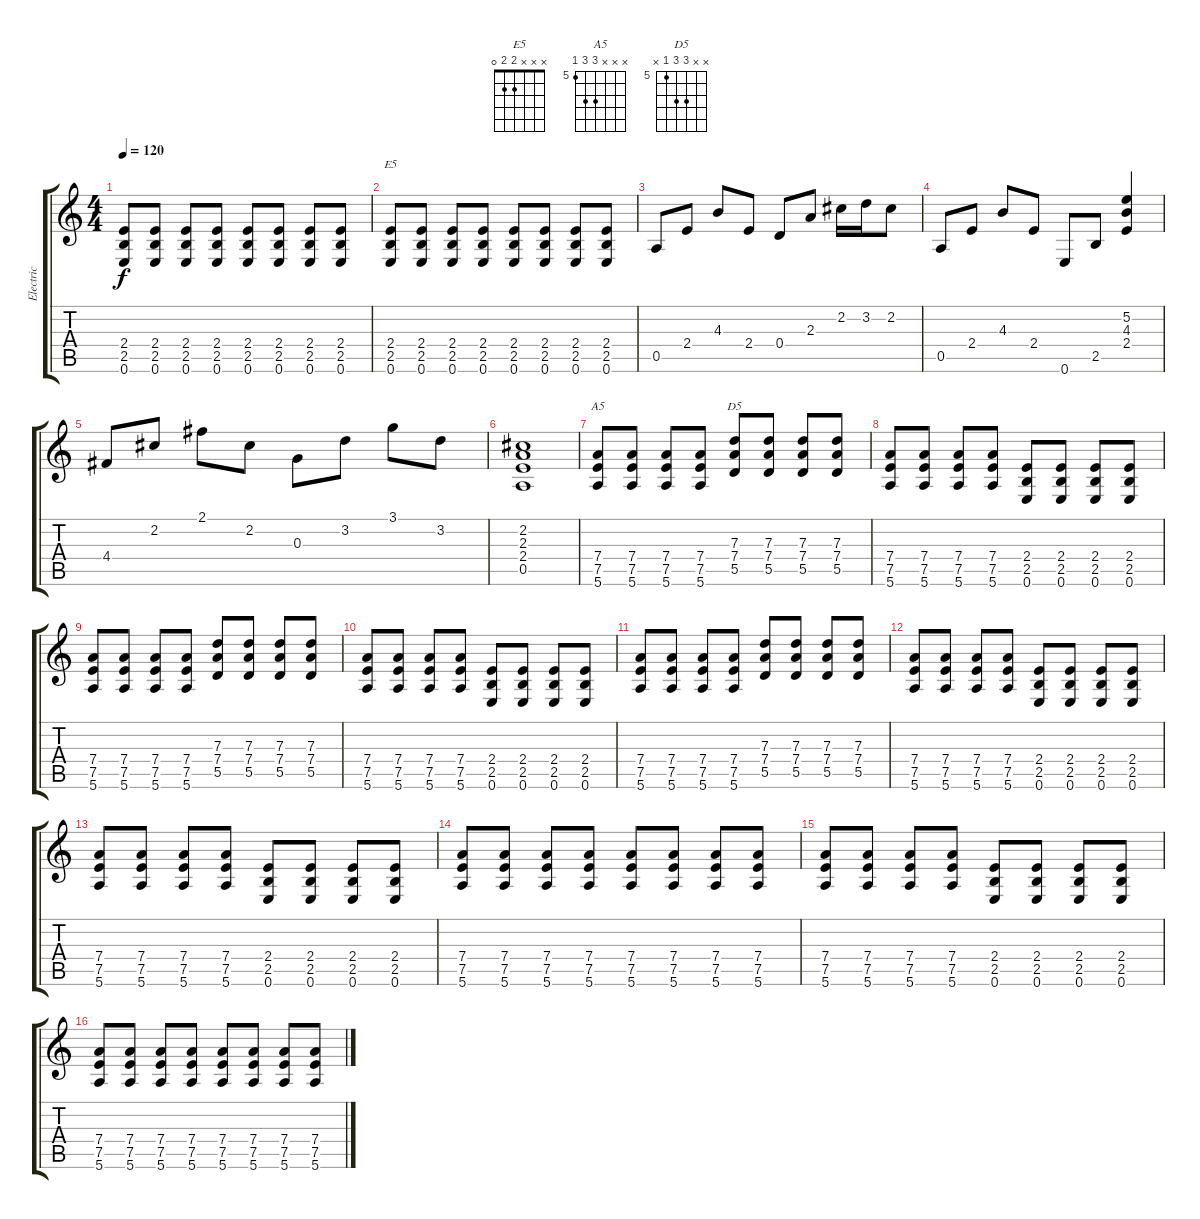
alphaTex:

\track ("Electric" "Electric") {instrument electricguitarclean}
\staff {score tabs}
\tuning (E4 B3 G3 D3 A2 E2) {hide}
\chord ("E5" x x x 2 2 0)
\chord ("A5" x x x 7 7 5) {firstfret 5}
\chord ("D5" x x 7 7 5 x) {firstfret 5}
\ts (4 4)
\tempo 120
\clef g2
\ks c
(2.4 2.5 0.6).8{dy f instrument distortionguitar} (2.4 2.5 0.6).8 (2.4 2.5 0.6).8 (2.4 2.5 0.6).8 (2.4 2.5 0.6).8 (2.4 2.5 0.6).8 (2.4 2.5 0.6).8 (2.4 2.5 0.6).8 |
(2.4 2.5 0.6).8{ch "E5"} (2.4 2.5 0.6).8 (2.4 2.5 0.6).8 (2.4 2.5 0.6).8 (2.4 2.5 0.6).8 (2.4 2.5 0.6).8 (2.4 2.5 0.6).8 (2.4 2.5 0.6).8 |
0.5.8{volume 7 instrument electricguitarclean} 2.4.8 4.3.8 2.4.8 0.4.8 2.3.8 2.2.16 3.2.16 2.2.8 |
0.5.8 2.4.8 4.3.8 2.4.8 0.6.8 2.5.8 (5.2 4.3 2.4).4 |
4.4.8 2.2.8 2.1.8 2.2.8 0.3.8 3.2.8 3.1.8 3.2.8 |
(2.2 2.3 2.4 0.5).1 |
(7.4 7.5 5.6).8{ch "A5" instrument distortionguitar} (7.4 7.5 5.6).8 (7.4 7.5 5.6).8 (7.4 7.5 5.6).8 (7.3 7.4 5.5).8{ch "D5"} (7.3 7.4 5.5).8 (7.3 7.4 5.5).8 (7.3 7.4 5.5).8 |
(7.4 7.5 5.6).8 (7.4 7.5 5.6).8 (7.4 7.5 5.6).8 (7.4 7.5 5.6).8 (2.4 2.5 0.6).8 (2.4 2.5 0.6).8 (2.4 2.5 0.6).8 (2.4 2.5 0.6).8 |
(7.4 7.5 5.6).8{instrument distortionguitar} (7.4 7.5 5.6).8 (7.4 7.5 5.6).8 (7.4 7.5 5.6).8 (7.3 7.4 5.5).8 (7.3 7.4 5.5).8 (7.3 7.4 5.5).8 (7.3 7.4 5.5).8 |
(7.4 7.5 5.6).8 (7.4 7.5 5.6).8 (7.4 7.5 5.6).8 (7.4 7.5 5.6).8 (2.4 2.5 0.6).8 (2.4 2.5 0.6).8 (2.4 2.5 0.6).8 (2.4 2.5 0.6).8 |
(7.4 7.5 5.6).8{instrument distortionguitar} (7.4 7.5 5.6).8 (7.4 7.5 5.6).8 (7.4 7.5 5.6).8 (7.3 7.4 5.5).8 (7.3 7.4 5.5).8 (7.3 7.4 5.5).8 (7.3 7.4 5.5).8 |
(7.4 7.5 5.6).8 (7.4 7.5 5.6).8 (7.4 7.5 5.6).8 (7.4 7.5 5.6).8 (2.4 2.5 0.6).8 (2.4 2.5 0.6).8 (2.4 2.5 0.6).8 (2.4 2.5 0.6).8 |
(7.4 7.5 5.6).8 (7.4 7.5 5.6).8 (7.4 7.5 5.6).8 (7.4 7.5 5.6).8 (2.4 2.5 0.6).8 (2.4 2.5 0.6).8 (2.4 2.5 0.6).8 (2.4 2.5 0.6).8 |
(7.4 7.5 5.6).8 (7.4 7.5 5.6).8 (7.4 7.5 5.6).8 (7.4 7.5 5.6).8 (7.4 7.5 5.6).8 (7.4 7.5 5.6).8 (7.4 7.5 5.6).8 (7.4 7.5 5.6).8 |
(7.4 7.5 5.6).8 (7.4 7.5 5.6).8 (7.4 7.5 5.6).8 (7.4 7.5 5.6).8 (2.4 2.5 0.6).8 (2.4 2.5 0.6).8 (2.4 2.5 0.6).8 (2.4 2.5 0.6).8 |
(7.4 7.5 5.6).8 (7.4 7.5 5.6).8 (7.4 7.5 5.6).8 (7.4 7.5 5.6).8 (7.4 7.5 5.6).8 (7.4 7.5 5.6).8 (7.4 7.5 5.6).8 (7.4 7.5 5.6).8
